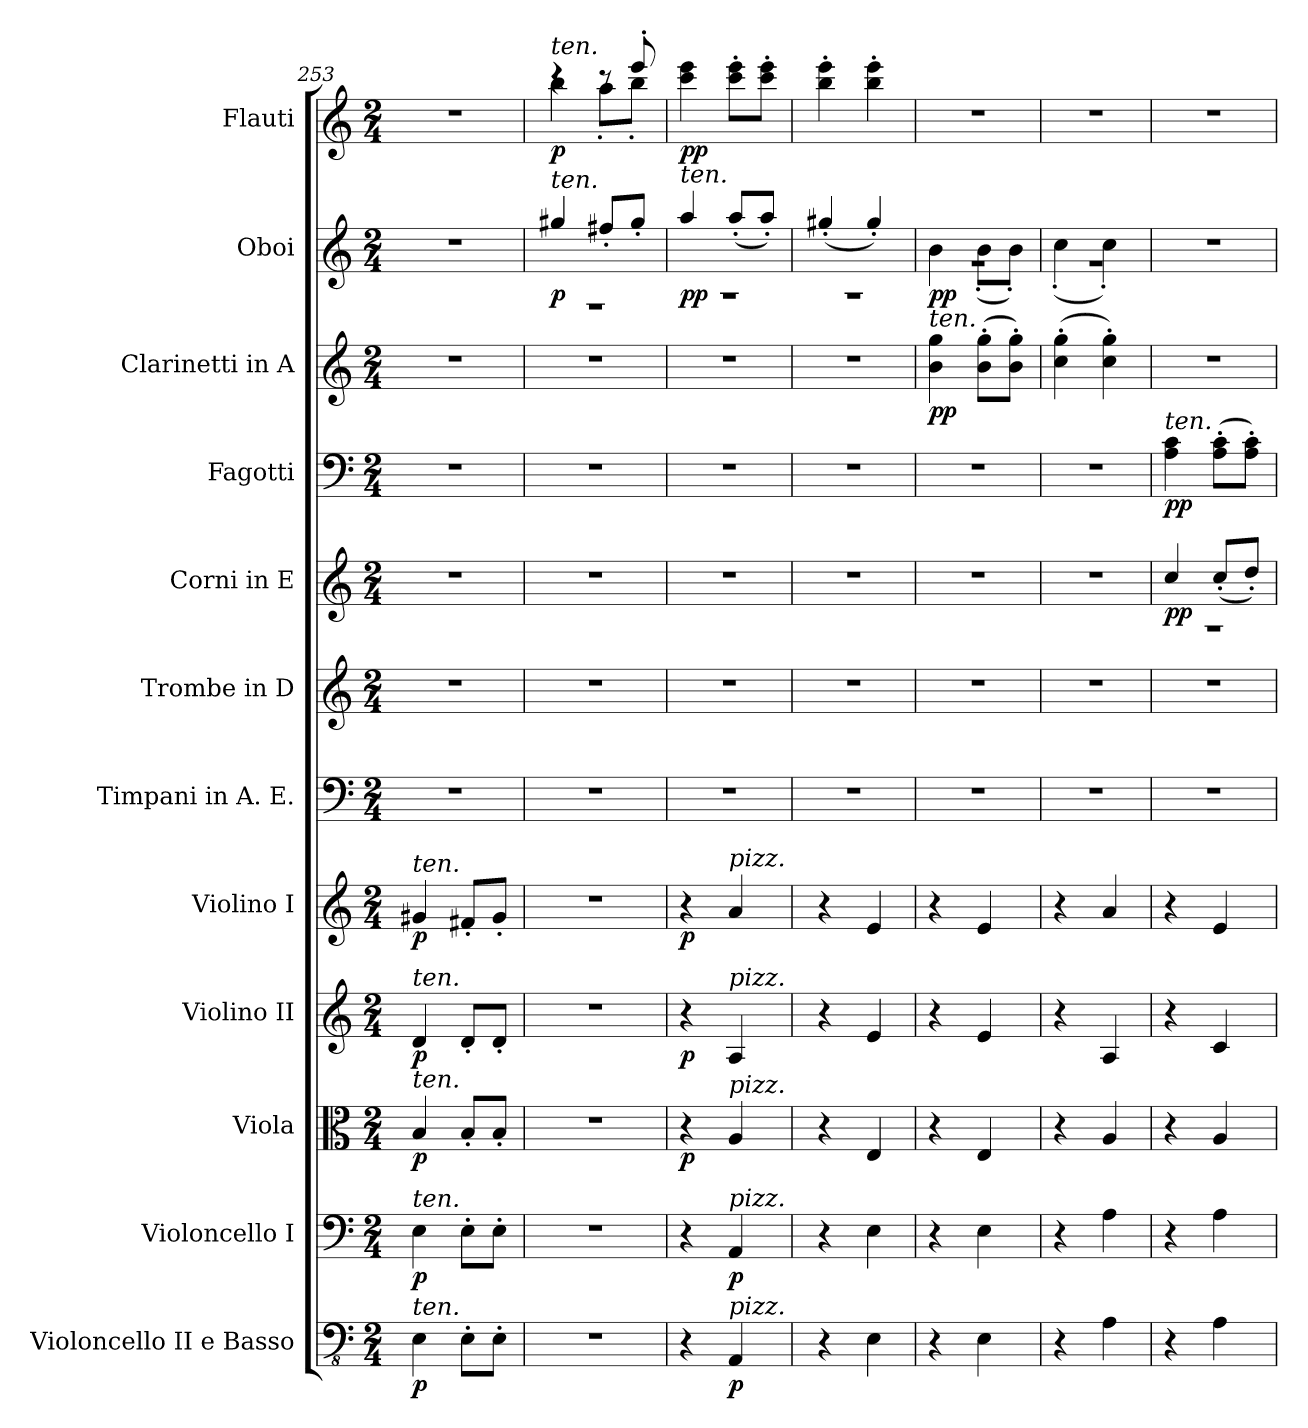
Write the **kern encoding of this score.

**kern	**dynam	**kern	**dynam	**kern	**dynam	**kern	**dynam	**kern	**dynam	**kern	**kern	**kern	**dynam	**kern	**dynam	**kern	**dynam	**kern	**dynam	**kern	**dynam
*part12	*part12	*part11	*part11	*part10	*part10	*part9	*part9	*part8	*part8	*part7	*part6	*part5	*part5	*part4	*part4	*part3	*part3	*part2	*part2	*part1	*part1
*staff12	*staff12	*staff11	*staff11	*staff10	*staff10	*staff9	*staff9	*staff8	*staff8	*staff7	*staff6	*staff5	*staff5	*staff4	*staff4	*staff3	*staff3	*staff2	*staff2	*staff1	*staff1
*I"Violoncello II e Basso	*	*I"Violoncello I	*	*I"Viola	*	*I"Violino II	*	*I"Violino I	*	*I"Timpani in A. E.	*I"Trombe in D	*I"Corni in E	*	*I"Fagotti	*	*I"Clarinetti in A	*	*I"Oboi	*	*I"Flauti	*
*	*	*	*	*	*	*	*	*	*	*I'Tp.	*I'Tr.	*I'Corn.	*	*I'Fag.	*	*I'Cl.	*	*I'Ob.	*	*I'Fl.	*
*clefFv4	*	*clefF4	*	*clefC3	*	*clefG2	*	*clefG2	*	*clefF4	*clefG2	*clefG2	*	*clefF4	*	*clefG2	*	*clefG2	*	*clefG2	*
*	*	*	*	*	*	*	*	*	*	*	*ITrd-1c-2	*ITrd5c8	*	*	*	*ITrd2c3	*	*	*	*	*
*k[]	*	*k[]	*	*k[]	*	*k[]	*	*k[]	*	*k[]	*k[f#c#]	*k[f#c#g#d#]	*	*k[]	*	*k[f#c#g#]	*	*k[]	*	*k[]	*
*M2/4	*	*M2/4	*	*M2/4	*	*M2/4	*	*M2/4	*	*M2/4	*M2/4	*M2/4	*	*M2/4	*	*M2/4	*	*M2/4	*	*M2/4	*
=253	=253	=253	=253	=253	=253	=253	=253	=253	=253	=253	=253	=253	=253	=253	=253	=253	=253	=253	=253	=253	=253
!	!	!	!	!	!	!	!	!LO:TX:a:i:t=ten.	!	!	!	!	!	!	!	!	!	!	!	!	!
!	!	!	!	!	!	!LO:TX:a:i:t=ten.	!	!	!	!	!	!	!	!	!	!	!	!	!	!	!
!	!	!	!	!LO:TX:a:i:t=ten.	!	!	!	!	!	!	!	!	!	!	!	!	!	!	!	!	!
!	!	!LO:TX:a:i:t=ten.	!	!	!	!	!	!	!	!	!	!	!	!	!	!	!	!	!	!	!
!LO:TX:a:i:t=ten.	!	!	!	!	!	!	!	!	!	!	!	!	!	!	!	!	!	!	!	!	!
!	!LO:DY:b	!	!LO:DY:b	!	!LO:DY:b	!	!LO:DY:b	!	!LO:DY:b	!	!	!	!	!	!	!	!	!	!	!	!
4EE\	p	4E\	p	4B/	p	4d/	p	4g#X/	p	2r	2r	2r	.	2r	.	2r	.	2r	.	2r	.
8EE'\L	.	8E'\L	.	8B'/L	.	8d'/L	.	8f#X'/L	.	.	.	.	.	.	.	.	.	.	.	.	.
8EE'\J	.	8E'\J	.	8B'/J	.	8d'/J	.	8g#'/J	.	.	.	.	.	.	.	.	.	.	.	.	.
=254	=254	=254	=254	=254	=254	=254	=254	=254	=254	=254	=254	=254	=254	=254	=254	=254	=254	=254	=254	=254	=254
*	*	*	*	*	*	*	*	*	*	*	*	*	*	*	*	*	*	*^	*	*^	*
!	!	!	!	!	!	!	!	!	!	!	!	!	!	!	!	!	!	!	!	!	!LO:TX:a:i:t=ten.	!	!
!	!	!	!	!	!	!	!	!	!	!	!	!	!	!	!	!	!	!LO:TX:a:i:t=ten.	!	!	!	!	!
!	!	!	!	!	!	!	!	!	!	!	!	!	!	!	!	!	!	!	!	!LO:DY:b	!	!	!LO:DY:b
2r	.	2r	.	2r	.	2r	.	2r	.	2r	2r	2r	.	2r	.	2r	.	2rF	4gg#X/	p	4rccc	4bb\	p
.	.	.	.	.	.	.	.	.	.	.	.	.	.	.	.	.	.	.	8ff#X'/L	.	8rccc	8aa'\L	.
.	.	.	.	.	.	.	.	.	.	.	.	.	.	.	.	.	.	.	8gg#'/J	.	8eee'/	8bb'\J	.
=255	=255	=255	=255	=255	=255	=255	=255	=255	=255	=255	=255	=255	=255	=255	=255	=255	=255	=255	=255	=255	=255	=255	=255
!	!	!	!	!	!	!	!	!	!	!	!	!	!	!	!	!	!	!	!	!	!LO:TX:a:i:t=ten.	!	!
!	!	!	!	!	!	!	!	!	!	!	!	!	!	!	!	!	!	!LO:TX:a:i:t=ten.	!	!	!	!	!
!	!	!	!	!	!LO:DY:b	!	!LO:DY:b	!	!LO:DY:b	!	!	!	!	!	!	!	!	!	!	!LO:DY:b	!	!	!LO:DY:b
*	*	*	*	*	*	*	*	*	*	*	*	*	*	*	*	*	*	*	*	*	*v	*v	*
4r	.	4r	.	4r	p	4r	p	4r	p	2r	2r	2r	.	2r	.	2r	.	2rA	4aa/	pp	4ccc\ 4eee\	pp
!	!	!	!	!	!	!	!	!LO:TX:a:i:t=pizz.	!	!	!	!	!	!	!	!	!	!	!	!	!	!
!	!	!	!	!	!	!LO:TX:a:i:t=pizz.	!	!	!	!	!	!	!	!	!	!	!	!	!	!	!	!
!	!	!	!	!LO:TX:a:i:t=pizz.	!	!	!	!	!	!	!	!	!	!	!	!	!	!	!	!	!	!
!	!	!LO:TX:a:i:t=pizz.	!	!	!	!	!	!	!	!	!	!	!	!	!	!	!	!	!	!	!	!
!LO:TX:a:i:t=pizz.	!	!	!	!	!	!	!	!	!	!	!	!	!	!	!	!	!	!	!	!	!	!
!	!LO:DY:b	!	!LO:DY:b	!	!	!	!	!	!	!	!	!	!	!	!	!	!	!	!	!	!	!
4AAA/	p	4AA/	p	4A/	.	4A/	.	4a/	.	.	.	.	.	.	.	.	.	.	(8aa'/L	.	8ccc\' 8eee\'L	.
.	.	.	.	.	.	.	.	.	.	.	.	.	.	.	.	.	.	.	8aa'/J)	.	8ccc\' 8eee\'J	.
=256	=256	=256	=256	=256	=256	=256	=256	=256	=256	=256	=256	=256	=256	=256	=256	=256	=256	=256	=256	=256	=256	=256
4r	.	4r	.	4r	.	4r	.	4r	.	2r	2r	2r	.	2r	.	2r	.	2rA	(4gg#X'/	.	4bb\' 4eee\'	.
4EE\	.	4E\	.	4E/	.	4e/	.	4e/	.	.	.	.	.	.	.	.	.	.	4gg#'/)	.	4bb\' 4eee\'	.
=257	=257	=257	=257	=257	=257	=257	=257	=257	=257	=257	=257	=257	=257	=257	=257	=257	=257	=257	=257	=257	=257	=257
!	!	!	!	!	!	!	!	!	!	!	!	!	!	!	!	!LO:TX:a:i:t=ten.	!	!	!	!	!	!
!	!	!	!	!	!	!	!	!	!	!	!	!	!	!	!	!	!LO:DY:b	!	!	!LO:DY:b	!	!
4r	.	4r	.	4r	.	4r	.	4r	.	2r	2r	2r	.	2r	.	4g#\ 4ee\	pp	2rg	4b\	pp	2r	.
4EE\	.	4E\	.	4E/	.	4e/	.	4e/	.	.	.	.	.	.	.	(8g#\' 8ee\'L	.	.	(8b'\L	.	.	.
.	.	.	.	.	.	.	.	.	.	.	.	.	.	.	.	8g#\' 8ee\'J)	.	.	8b'\J)	.	.	.
=258	=258	=258	=258	=258	=258	=258	=258	=258	=258	=258	=258	=258	=258	=258	=258	=258	=258	=258	=258	=258	=258	=258
4r	.	4r	.	4r	.	4r	.	4r	.	2r	2r	2r	.	2r	.	(4a\' 4ee\'	.	2rg	(4cc'\	.	2r	.
4AA\	.	4A\	.	4A/	.	4A/	.	4a/	.	.	.	.	.	.	.	4a\' 4ee\')	.	.	4cc'\)	.	.	.
=259	=259	=259	=259	=259	=259	=259	=259	=259	=259	=259	=259	=259	=259	=259	=259	=259	=259	=259	=259	=259	=259	=259
*	*	*	*	*	*	*	*	*	*	*	*	*^	*	*	*	*	*	*	*	*	*	*
!	!	!	!	!	!	!	!	!	!	!	!	!	!	!	!LO:TX:a:i:t=ten.	!	!	!	!	!	!	!	!
!	!	!	!	!	!	!	!	!	!	!	!	!	!	!LO:DY:b	!	!LO:DY:b	!	!	!	!	!	!	!
*	*	*	*	*	*	*	*	*	*	*	*	*	*	*	*	*	*	*	*v	*v	*	*	*
4r	.	4r	.	4r	.	4r	.	4r	.	2r	2r	2rA	4e/	pp	4A\ 4c\	pp	2r	.	2r	.	2r	.
4AA\	.	4A\	.	4A/	.	4c/	.	4e/	.	.	.	.	(8e'/L	.	(8A\' 8c\'L	.	.	.	.	.	.	.
.	.	.	.	.	.	.	.	.	.	.	.	.	8f#'/J)	.	8A\' 8c\'J)	.	.	.	.	.	.	.
*	*	*	*	*	*	*	*	*	*	*	*	*v	*v	*	*	*	*	*	*	*	*	*
=	=	=	=	=	=	=	=	=	=	=	=	=	=	=	=	=	=	=	=	=	=
*-	*-	*-	*-	*-	*-	*-	*-	*-	*-	*-	*-	*-	*-	*-	*-	*-	*-	*-	*-	*-	*-
